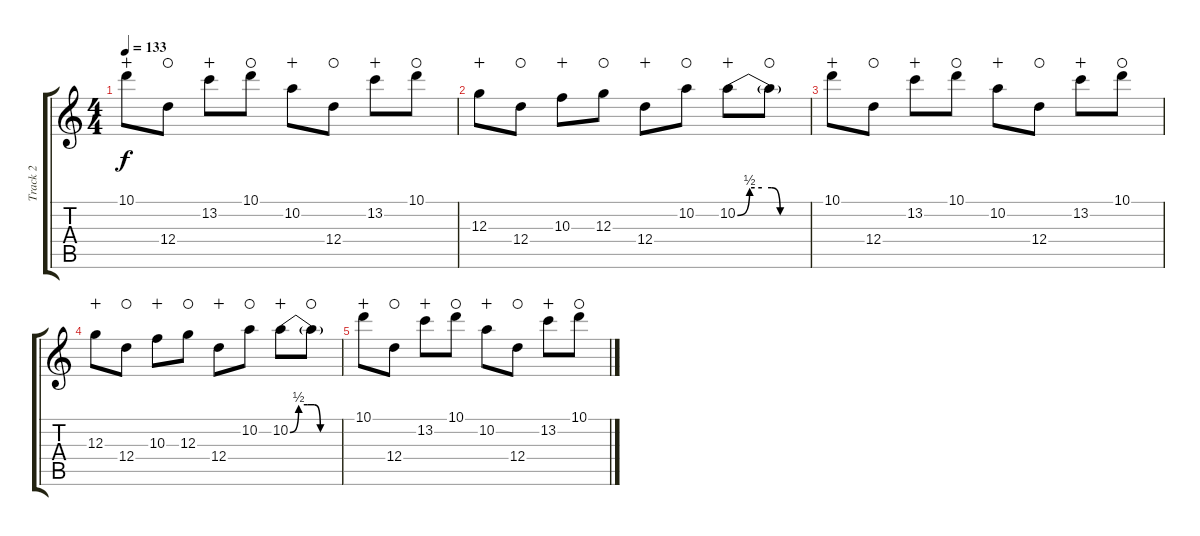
\track ("Track 2" "Track 2") {instrument distortionguitar}
\staff {score tabs}
\tuning (E4 B3 G3 D3 A2 E2) {hide}
\ts (4 4)
\tempo 133
\clef g2
\ks c
10.1.8{dy f wahc} 12.4.8{waho} 13.2.8{wahc} 10.1.8{waho} 10.2.8{wahc} 12.4.8{waho} 13.2.8{wahc} 10.1.8{waho} |
12.3.8{wahc} 12.4.8{waho} 10.3.8{wahc} 12.3.8{waho} 12.4.8{wahc} 10.2.8{waho} 10.2{be (custom 0 0 10 2 20 2 28 2 35 0 60 0)}.8{wahc} 10.2{t}.8{waho} |
10.1.8{wahc} 12.4.8{waho} 13.2.8{wahc} 10.1.8{waho} 10.2.8{wahc} 12.4.8{waho} 13.2.8{wahc} 10.1.8{waho} |
12.3.8{wahc} 12.4.8{waho} 10.3.8{wahc} 12.3.8{waho} 12.4.8{wahc} 10.2.8{waho} 10.2{be (custom 0 0 10 2 20 2 28 2 35 0 60 0)}.8{wahc} 10.2{t}.8{waho} |
10.1.8{wahc} 12.4.8{waho} 13.2.8{wahc} 10.1.8{waho} 10.2.8{wahc} 12.4.8{waho} 13.2.8{wahc} 10.1.8{waho}
